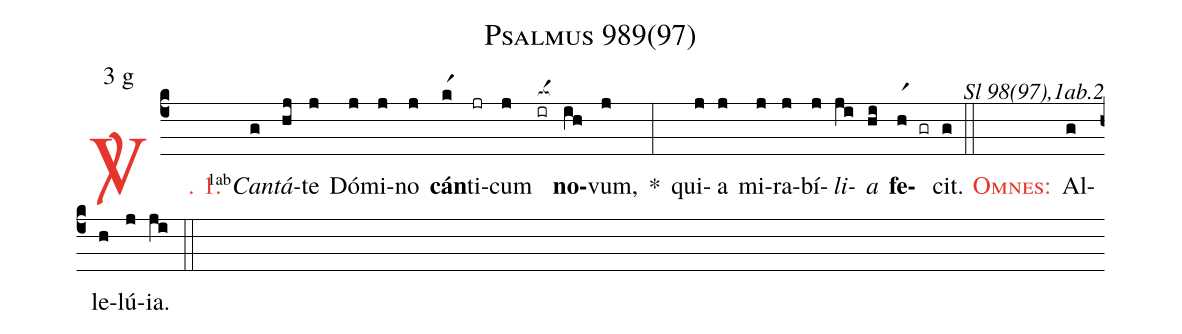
name: Psalmus 989(97);
mode: 3;
mode-differentia: g;
commentary: Sl 98(97),1ab.2;
%%
(c4)

<c><sp>V/</sp>. 1.</c>() <v>\VSup{1ab}</v><i>Can</i>(g)<i>tá</i>(hj)te(j) Dó(j)mi(j)no(j) <b>cán</b>(kr1)ti(jr)cum(j) <nlba>(ir[ocba:1{])<b>no</b>(ih[ocba:0}])vum,</nlba>(j) *(:) qui(j)a(j) mi(j)ra(j)bí(j)<i>li</i>(ji)<i>a</i>(hi) <b>fe</b>(hr1 gr)cit.(g)

(::)

<nlba><c><sc>Omnes</sc>:</c>() Al</nlba>(g)le(h)lú(j)ia.(ji)

(::)
